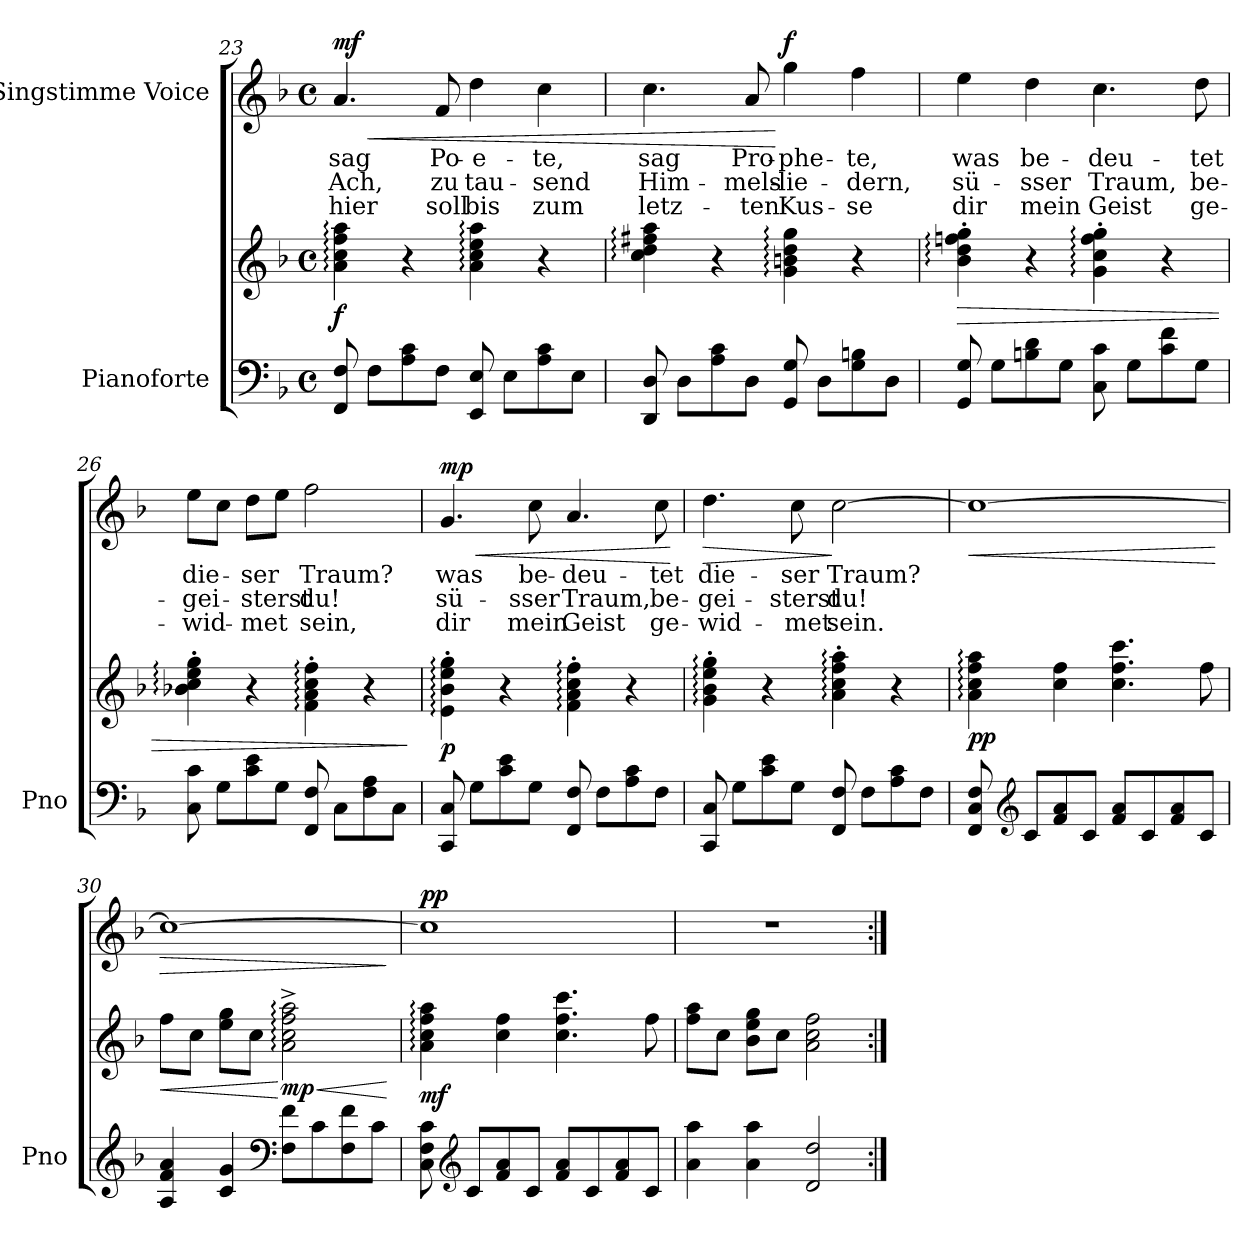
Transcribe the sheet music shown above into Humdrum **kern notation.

**kern	**kern	**dynam	**kern	**text	**text	**text	**dynam
*part2	*part2	*part2	*part1	*part1	*part1	*part1	*part1
*staff3	*staff2	*staff2/3	*staff1	*staff1	*staff1	*staff1	*staff1
*I"Pianoforte	*	*	*I"Singstimme Voice	*	*	*	*
*I'Pno	*	*	*	*	*	*	*
*clefF4	*clefG2	*	*clefG2	*	*	*	*
*k[b-]	*k[b-]	*	*k[b-]	*	*	*	*
*M4/4	*M4/4	*	*M4/4	*	*	*	*
*met(c)	*met(c)	*	*met(c)	*	*	*	*
=23	=23	=23	=23	=23	=23	=23	=23
!	!	!LO:DY:b	!	!LO:LY:b	!LO:LY:b	!LO:LY:b	!LO:HP:b
!	!	!	!	!	!	!	!LO:DY:n=1:a
8FF/ 8F/	4a\: 4cc\: 4ff\: 4aa\:	f	4.a/	sag	Ach,	hier	< mf
8F\L	.	.	.	.	.	.	.
8A\ 8c\	4r	.	.	.	.	.	.
!	!	!	!	!LO:LY:b	!LO:LY:b	!LO:LY:b	!
8F\J	.	.	8f/	Po-	zu	soll	.
!	!	!	!	!LO:LY:b	!LO:LY:b	!LO:LY:b	!
8EE/ 8E/	4a\: 4cc\: 4ee\: 4aa\:	.	4dd\	-e-	tau-	bis	.
8E\L	.	.	.	.	.	.	.
!	!	!	!	!LO:LY:b	!LO:LY:b	!LO:LY:b	!
8A\ 8c\	4r	.	4cc\	-te,	-send	zum	.
8E\J	.	.	.	.	.	.	.
!!LO:PB:g=z
=24	=24	=24	=24	=24	=24	=24	=24
!	!	!	!	!LO:LY:b	!LO:LY:b	!LO:LY:b	!
8DD/ 8D/	4cc\: 4dd\: 4ff#X\: 4aa\:	.	4.cc\	sag	Him-	letz-	.
8D\L	.	.	.	.	.	.	.
8A\ 8c\	4r	.	.	.	.	.	.
!	!	!	!	!LO:LY:b	!LO:LY:b	!LO:LY:b	!
8D\J	.	.	8a/	Pro-	-mels-	-ten	.
!	!	!	!	!LO:LY:b	!LO:LY:b	!LO:LY:b	!LO:DY:n=1:a
8GG/ 8G/	4g\: 4bn\: 4dd\: 4gg\:	.	4gg\	-phe-	-lie-	Kus-	[ f
8D\L	.	.	.	.	.	.	.
!	!	!	!	!LO:LY:b	!LO:LY:b	!LO:LY:b	!
8G\ 8Bn\	4r	.	4ff\	-te,	-dern,	-se	.
8D\J	.	.	.	.	.	.	.
=25	=25	=25	=25	=25	=25	=25	=25
!	!	!LO:HP:b	!	!LO:LY:b	!LO:LY:b	!LO:LY:b	!
8GG/ 8G/	4b-\:' 4dd\:' 4ffn\:' 4gg\:'	>	4ee\	was	sü-	dir	.
8G\L	.	.	.	.	.	.	.
!	!	!	!	!LO:LY:b	!LO:LY:b	!LO:LY:b	!
8Bn\ 8d\	4r	.	4dd\	be-	-sser	mein	.
8G\J	.	.	.	.	.	.	.
!	!	!	!	!LO:LY:b	!LO:LY:b	!LO:LY:b	!
8C\ 8c\	4g\:' 4cc\:' 4ff\:' 4gg\:'	.	4.cc\	-deu-	Traum,	Geist	.
8G\L	.	.	.	.	.	.	.
8c\ 8f\	4r	.	.	.	.	.	.
!	!	!	!	!LO:LY:b	!LO:LY:b	!LO:LY:b	!
8G\J	.	.	8dd\	-tet	be-	ge-	.
=26	=26	=26	=26	=26	=26	=26	=26
!	!	!	!	!LO:LY:b	!LO:LY:b	!LO:LY:b	!
8C\ 8c\	4b-X\:' 4cc\:' 4ee\:' 4gg\:'	.	8ee\L	die-	-gei-	-wid-	.
8G\L	.	.	8cc\J	.	.	.	.
!	!	!	!	!LO:LY:b	!LO:LY:b	!LO:LY:b	!
8c\ 8e\	4r	.	8dd\L	-ser	-sterst	-met	.
8G\J	.	.	8ee\J	.	.	.	.
!	!	!	!	!LO:LY:b	!LO:LY:b	!LO:LY:b	!
8FF/ 8F/	4f\:' 4a\:' 4cc\:' 4ff\:'	.	2ff\	Traum?	du!	sein,	.
8C\L	.	.	.	.	.	.	.
8F\ 8A\	4r	.	.	.	.	.	.
8C\J	.	.	.	.	.	.	.
.	.	]	.	.	.	.	.
!!LO:LB:g=z
=27	=27	=27	=27	=27	=27	=27	=27
!	!	!LO:DY:b	!	!LO:LY:b	!LO:LY:b	!LO:LY:b	!LO:HP:b
!	!	!	!	!	!	!	!LO:DY:n=1:a
8CC/ 8C/	4e\:' 4b-\:' 4ee\:' 4gg\:'	p	4.g/	was	sü-	dir	< mp
8G\L	.	.	.	.	.	.	.
8c\ 8e\	4r	.	.	.	.	.	.
!	!	!	!	!LO:LY:b	!LO:LY:b	!LO:LY:b	!
8G\J	.	.	8cc\	be-	-sser	mein	.
!	!	!	!	!LO:LY:b	!LO:LY:b	!LO:LY:b	!
8FF/ 8F/	4f\:' 4a\:' 4cc\:' 4ff\:'	.	4.a/	-deu-	Traum,	Geist	.
8F\L	.	.	.	.	.	.	.
8A\ 8c\	4r	.	.	.	.	.	.
!	!	!	!	!LO:LY:b	!LO:LY:b	!LO:LY:b	!
8F\J	.	.	8cc\	-tet	be-	ge-	.
.	.	.	.	.	.	.	[
=28	=28	=28	=28	=28	=28	=28	=28
!	!	!	!	!LO:LY:b	!LO:LY:b	!LO:LY:b	!LO:HP:b
8CC/ 8C/	4g\:' 4b-\:' 4ee\:' 4gg\:'	.	4.dd\	die-	-gei-	-wid-	>
8G\L	.	.	.	.	.	.	.
8c\ 8e\	4r	.	.	.	.	.	.
!	!	!	!	!LO:LY:b	!LO:LY:b	!LO:LY:b	!
8G\J	.	.	8cc\	-ser	-sterst	-met	.
!	!	!	!	!LO:LY:b	!LO:LY:b	!LO:LY:b	!
8FF/ 8F/	4a\:' 4cc\:' 4ff\:' 4aa\:'	.	[2cc\	Traum?	du!	sein.	]
8F\L	.	.	.	.	.	.	.
8A\ 8c\	4r	.	.	.	.	.	.
8F\J	.	.	.	.	.	.	.
=29	=29	=29	=29	=29	=29	=29	=29
!	!	!LO:DY:b	!	!	!	!	!LO:HP:b
8FF/ 8C/ 8F/	4a\: 4cc\: 4ff\: 4aa\:	pp	1cc_	.	.	.	<
*clefG2	*	*	*	*	*	*	*
8c/L	.	.	.	.	.	.	.
8f/ 8a/	4cc\ 4ff\	.	.	.	.	.	.
8c/J	.	.	.	.	.	.	.
8f/ 8a/L	4.cc\ 4.ff\ 4.ccc\	.	.	.	.	.	.
8c/	.	.	.	.	.	.	.
8f/ 8a/	.	.	.	.	.	.	.
8c/J	8ff\	.	.	.	.	.	.
.	.	.	.	.	.	.	[
!!LO:LB:g=z
=30	=30	=30	=30	=30	=30	=30	=30
!	!	!LO:HP:b	!	!	!	!	!LO:HP:b
4A/ 4f/ 4a/	8ff\L	<	1cc_	.	.	.	>
.	8cc\J	.	.	.	.	.	.
4c/ 4g/	8ee\ 8gg\L	.	.	.	.	.	.
.	8cc\J	.	.	.	.	.	.
*clefF4	*	*	*	*	*	*	*
!	!	!LO:HP:n=1:b	!	!	!	!	!
!	!	!LO:DY:n=1:b	!	!	!	!	!
8F\ 8f\L	2a\:^ 2cc\:^ 2ff\:^ 2aa\:^	[ < mp	.	.	.	.	.
8c\	.	.	.	.	.	.	.
8F\ 8f\	.	.	.	.	.	.	.
8c\J	.	.	.	.	.	.	.
.	.	[	.	.	.	.	]
=31	=31	=31	=31	=31	=31	=31	=31
!	!	!LO:DY:b	!	!	!	!	!LO:DY:a
8C\ 8F\ 8c\	4a\: 4cc\: 4ff\: 4aa\:	mf	1cc]	.	.	.	pp
*clefG2	*	*	*	*	*	*	*
8c/L	.	.	.	.	.	.	.
8f/ 8a/	4cc\ 4ff\	.	.	.	.	.	.
8c/J	.	.	.	.	.	.	.
8f/ 8a/L	4.cc\ 4.ff\ 4.ccc\	.	.	.	.	.	.
8c/	.	.	.	.	.	.	.
8f/ 8a/	.	.	.	.	.	.	.
8c/J	8ff\	.	.	.	.	.	.
=32	=32	=32	=32	=32	=32	=32	=32
4a\ 4aa\	8ff\ 8aa\L	.	1r	.	.	.	.
.	8cc\J	.	.	.	.	.	.
4a\ 4aa\	8b-\ 8ee\ 8gg\L	.	.	.	.	.	.
.	8cc\J	.	.	.	.	.	.
2d/ 2dd/	2a\ 2cc\ 2ff\	.	.	.	.	.	.
=:|!	=:|!	=:|!	=:|!	=:|!	=:|!	=:|!	=:|!
*-	*-	*-	*-	*-	*-	*-	*-
